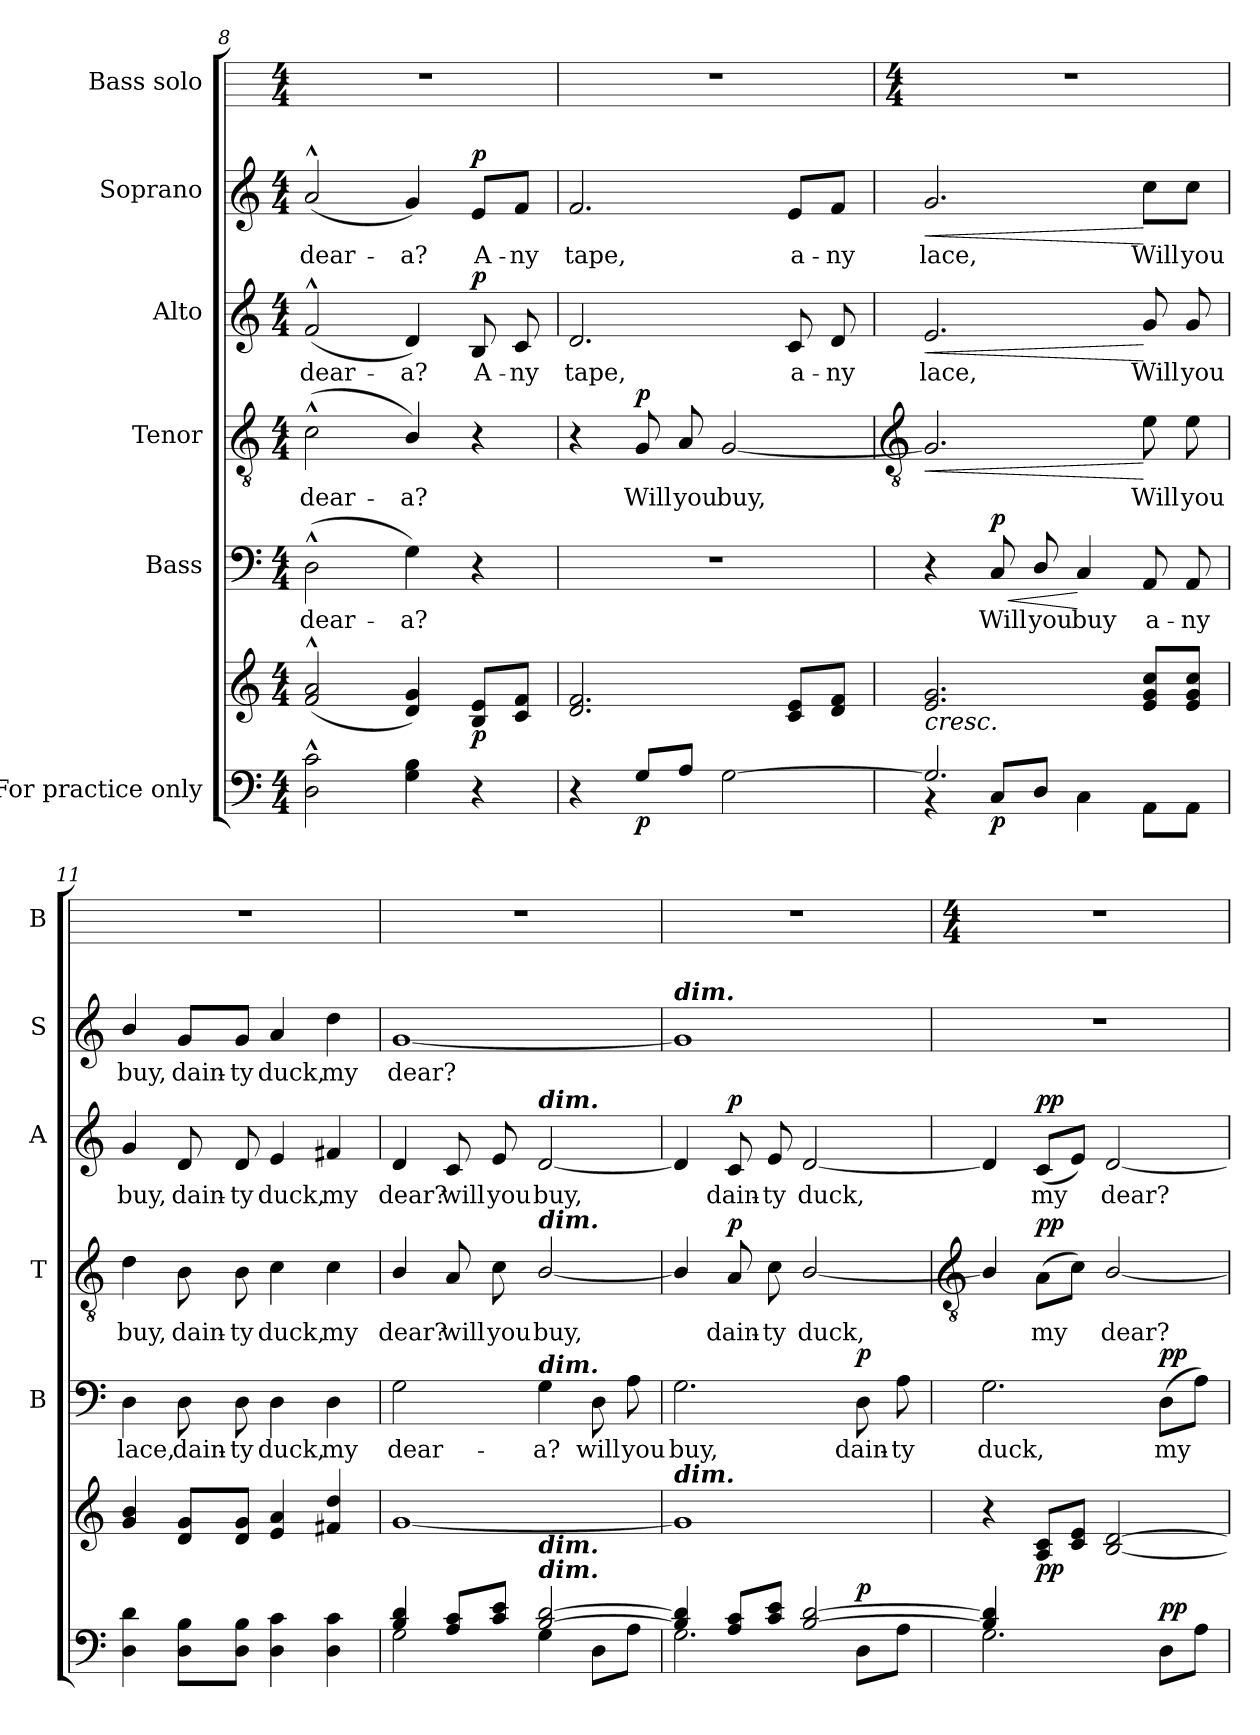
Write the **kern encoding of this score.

**kern	**kern	**dynam	**kern	**text	**dynam	**kern	**text	**dynam	**kern	**text	**dynam	**kern	**text	**dynam	**kern
*part6	*part6	*part6	*part5	*part5	*part5	*part4	*part4	*part4	*part3	*part3	*part3	*part2	*part2	*part2	*part1
*staff7	*staff6	*staff6/7	*staff5	*staff5	*staff5	*staff4	*staff4	*staff4	*staff3	*staff3	*staff3	*staff2	*staff2	*staff2	*staff1
*I"For practice  only	*	*	*I"Bass	*	*	*I"Tenor	*	*	*I"Alto	*	*	*I"Soprano	*	*	*I"Bass solo
*	*	*	*I'B	*	*	*I'T	*	*	*I'A	*	*	*I'S	*	*	*I'B
*clefF4	*clefG2	*	*clefF4	*	*	*clefGv2	*	*	*clefG2	*	*	*clefG2	*	*	*
*k[]	*k[]	*	*k[]	*	*	*k[]	*	*	*k[]	*	*	*k[]	*	*	*
*C:	*C:	*	*C:	*	*	*C:	*	*	*C:	*	*	*C:	*	*	*
*M4/4	*M4/4	*	*M4/4	*	*	*M4/4	*	*	*M4/4	*	*	*M4/4	*	*	*M4/4
=8	=8	=8	=8	=8	=8	=8	=8	=8	=8	=8	=8	=8	=8	=8	=8
!	!	!	!	!LO:LY:b	!	!	!LO:LY:b	!	!	!LO:LY:b	!	!	!LO:LY:b	!	!
2D^^ 2c^^	(<2f^^ 2a^^	.	(>2D^^	dear-	.	(<2c^^	dear-	.	(<2f^^	dear-	.	(<2a^^	dear-	.	1r
!	!	!	!	!LO:LY:b	!	!	!LO:LY:b	!	!	!LO:LY:b	!	!	!LO:LY:b	!	!
4G 4B	4d 4g)	.	4G)	-a?	.	4B/)	-a?	.	4d)	-a?	.	4g)	-a?	.	.
!	!	!LO:DY:b	!	!	!	!	!	!	!	!LO:LY:b	!LO:DY:b	!	!LO:LY:b	!LO:DY:b	!
4r	8B 8eL	p	4r	.	.	4r	.	.	8B	A-	p	8e/L	A-	p	.
!	!	!	!	!	!	!	!	!	!	!LO:LY:b	!	!	!LO:LY:b	!	!
.	8c 8fJ	.	.	.	.	.	.	.	8c	-ny	.	8f/J	-ny	.	.
=9	=9	=9	=9	=9	=9	=9	=9	=9	=9	=9	=9	=9	=9	=9	=9
!	!	!	!	!	!	!	!	!	!	!LO:LY:b	!	!	!LO:LY:b	!	!
4r	2.d 2.f	.	1r	.	.	4r	.	.	2.d	tape,	.	2.f	tape,	.	1r
!	!	!LO:DY:b=2	!	!	!	!	!LO:LY:b	!LO:DY:b	!	!	!	!	!	!	!
8G\L	.	p	.	.	.	8G	Will	p	.	.	.	.	.	.	.
!	!	!	!	!	!	!	!LO:LY:b	!	!	!	!	!	!	!	!
8A/J	.	.	.	.	.	8A	you	.	.	.	.	.	.	.	.
!	!	!	!	!	!	!	!LO:LY:b	!	!	!	!	!	!	!	!
[2G\	.	.	.	.	.	[2G	buy,	.	.	.	.	.	.	.	.
!	!	!	!	!	!	!	!	!	!	!LO:LY:b	!	!	!LO:LY:b	!	!
.	8c 8eL	.	.	.	.	.	.	.	8c	a-	.	8e/L	a-	.	.
!	!	!	!	!	!	!	!	!	!	!LO:LY:b	!	!	!LO:LY:b	!	!
.	8d 8fJ	.	.	.	.	.	.	.	8d	-ny	.	8f/J	-ny	.	.
!!LO:LB:g=z
=10	=10	=10	=10	=10	=10	=10	=10	=10	=10	=10	=10	=10	=10	=10	=10
*	*	*	*	*	*	*clefGv2	*	*	*	*	*	*	*	*	*
*	*	*	*	*	*	*	*	*	*	*	*	*	*	*	*M4/4
*^	*	*	*	*	*	*	*	*	*	*	*	*	*	*	*
!	!	!	!LO:HP:b	!	!	!	!	!	!LO:HP:b	!	!LO:LY:b	!LO:HP:b	!	!LO:LY:b	!LO:HP:b	!
2.G/]	4r	2.e 2.g	<	4r	.	.	2.G]	.	<	2.e	lace,	<	2.g	lace,	<	1r
!	!	!	!LO:DY:b=2	!	!LO:LY:b	!LO:HP:b	!	!	!	!	!	!	!	!	!	!
!	!	!	!	!	!	!LO:DY:n=1:b	!	!	!	!	!	!	!	!	!	!
.	8C\L	.	p	8C	Will	< p	.	.	.	.	.	.	.	.	.	.
!	!	!	!	!	!LO:LY:b	!	!	!	!	!	!	!	!	!	!	!
.	8D/J	.	.	8D/	you	.	.	.	.	.	.	.	.	.	.	.
!	!	!	!	!	!LO:LY:b	!	!	!	!	!	!	!	!	!	!	!
.	4C\	.	.	4C	buy	[	.	.	.	.	.	.	.	.	.	.
!	!	!	!	!	!LO:LY:b	!	!	!LO:LY:b	!	!	!LO:LY:b	!	!	!LO:LY:b	!	!
4ryy	8AA\L	8e 8g 8ccL	[	8AA	a-	.	8e	Will	[	8g	Will	[	8cc\L	Will	[	.
!	!	!	!	!	!LO:LY:b	!	!	!LO:LY:b	!	!	!LO:LY:b	!	!	!LO:LY:b	!	!
.	8AA\J	8e 8g 8ccJ	.	8AA	-ny	.	8e	you	.	8g	you	.	8cc\J	you	.	.
=11	=11	=11	=11	=11	=11	=11	=11	=11	=11	=11	=11	=11	=11	=11	=11	=11
!	!	!	!	!	!LO:LY:b	!	!	!LO:LY:b	!	!	!LO:LY:b	!	!	!LO:LY:b	!	!
1ryy	4D\ 4d\	4g/ 4b/	.	4D	lace,	.	4d	buy,	.	4g/	buy,	.	4b/	buy,	.	1r
!	!	!	!	!	!LO:LY:b	!	!	!LO:LY:b	!	!	!LO:LY:b	!	!	!LO:LY:b	!	!
.	8D\ 8B\L	8d 8gL	.	8D	dain-	.	8B	dain-	.	8d	dain-	.	8g/L	dain-	.	.
!	!	!	!	!	!LO:LY:b	!	!	!LO:LY:b	!	!	!LO:LY:b	!	!	!LO:LY:b	!	!
.	8D\ 8B\J	8d 8gJ	.	8D	-ty	.	8B	-ty	.	8d	-ty	.	8g/J	-ty	.	.
!	!	!	!	!	!LO:LY:b	!	!	!LO:LY:b	!	!	!LO:LY:b	!	!	!LO:LY:b	!	!
.	4D\ 4c\	4e 4a	.	4D	duck,	.	4c	duck,	.	4e	duck,	.	4a	duck,	.	.
!	!	!	!	!	!LO:LY:b	!	!	!LO:LY:b	!	!	!LO:LY:b	!	!	!LO:LY:b	!	!
.	4D\ 4c\	4f#X 4dd	.	4D	my	.	4c	my	.	4f#X	my	.	4dd	my	.	.
=12	=12	=12	=12	=12	=12	=12	=12	=12	=12	=12	=12	=12	=12	=12	=12	=12
!	!	!	!	!	!LO:LY:b	!	!	!LO:LY:b	!	!	!LO:LY:b	!	!	!LO:LY:b	!	!
4B/ 4d/	2G\	[1g	.	2G	dear-	.	4B/	dear?	.	4d	dear?	.	[1g	dear?	.	1r
!	!	!	!	!	!	!	!	!LO:LY:b	!	!	!LO:LY:b	!	!	!	!	!
8A/ 8c/L	.	.	.	.	.	.	8A	will	.	8c	will	.	.	.	.	.
!	!	!	!	!	!	!	!	!LO:LY:b	!	!	!LO:LY:b	!	!	!	!	!
8c/ 8e/J	.	.	.	.	.	.	8c	you	.	8e	you	.	.	.	.	.
!	!	!	!	!	!	!	!	!	!	!LO:TX:a:Bi:t=dim.	!	!	!	!	!	!
!	!	!	!	!	!	!	!LO:TX:a:Bi:t=dim.	!	!	!	!	!	!	!	!	!
!	!	!	!	!LO:TX:a:Bi:t=dim.	!	!	!	!	!	!	!	!	!	!	!	!
!LO:TX:a:Bi:t=dim.	!	!	!	!	!	!	!	!	!	!	!	!	!	!	!	!
!LO:TX:a:Bi:t=dim.	!	!	!	!	!	!	!	!	!	!	!	!	!	!	!	!
!	!	!	!	!	!LO:LY:b	!	!	!LO:LY:b	!	!	!LO:LY:b	!	!	!	!	!
[2B/ [2d/	4G\	.	.	4G	-a?	.	[2B/	buy,	.	[2d	buy,	.	.	.	.	.
!	!	!	!	!	!LO:LY:b	!	!	!	!	!	!	!	!	!	!	!
.	8D\L	.	.	8D	will	.	.	.	.	.	.	.	.	.	.	.
!	!	!	!	!	!LO:LY:b	!	!	!	!	!	!	!	!	!	!	!
.	8A\J	.	.	8A	you	.	.	.	.	.	.	.	.	.	.	.
=13	=13	=13	=13	=13	=13	=13	=13	=13	=13	=13	=13	=13	=13	=13	=13	=13
!	!	!	!	!	!	!	!	!	!	!	!	!	!LO:TX:a:Bi:t=dim.	!	!	!
!	!	!LO:TX:a:Bi:t=dim.	!	!	!	!	!	!	!	!	!	!	!	!	!	!
!	!	!	!	!	!LO:LY:b	!	!	!	!	!	!	!	!	!	!	!
4B/] 4d/]	2.G\	1g]	.	2.G	buy,	.	4B/]	.	.	4d]	.	.	1g]	.	.	1r
!	!	!	!	!	!	!	!	!LO:LY:b	!LO:DY:b	!	!LO:LY:b	!LO:DY:b	!	!	!	!
8A/ 8c/L	.	.	.	.	.	.	8A	dain-	p	8c	dain-	p	.	.	.	.
!	!	!	!	!	!	!	!	!LO:LY:b	!	!	!LO:LY:b	!	!	!	!	!
8c/ 8e/J	.	.	.	.	.	.	8c	-ty	.	8e	-ty	.	.	.	.	.
!	!	!	!	!	!	!	!	!LO:LY:b	!	!	!LO:LY:b	!	!	!	!	!
[2B/ [2d/	.	.	.	.	.	.	[2B/	duck,	.	[2d	duck,	.	.	.	.	.
!	!	!	!LO:DY:a=2	!	!LO:LY:b	!LO:DY:b	!	!	!	!	!	!	!	!	!	!
.	8D\L	.	p	8D	dain-	p	.	.	.	.	.	.	.	.	.	.
!	!	!	!	!	!LO:LY:b	!	!	!	!	!	!	!	!	!	!	!
.	8A\J	.	.	8A	-ty	.	.	.	.	.	.	.	.	.	.	.
!!LO:LB:g=z
=14	=14	=14	=14	=14	=14	=14	=14	=14	=14	=14	=14	=14	=14	=14	=14	=14
*	*	*	*	*	*	*	*clefGv2	*	*	*	*	*	*	*	*	*
*	*	*	*	*	*	*	*	*	*	*	*	*	*	*	*	*M4/4
!	!	!	!	!	!LO:LY:b	!	!	!	!	!	!	!	!	!	!	!
4B/] 4d/]	2.G\	4r	.	2.G	duck,	.	4B/]	.	.	4d]	.	.	1r	.	.	1r
!	!	!	!LO:DY:b	!	!	!	!	!LO:LY:b	!LO:DY:b	!	!LO:LY:b	!LO:DY:b	!	!	!	!
2.ryy	.	8A 8cL	pp	.	.	.	(>8AL	my	pp	(<8cL	my	pp	.	.	.	.
.	.	8c 8eJ	.	.	.	.	8cJ)	.	.	8eJ)	.	.	.	.	.	.
!	!	!	!	!	!	!	!	!LO:LY:b	!	!	!LO:LY:b	!	!	!	!	!
.	.	[2B [2d	.	.	.	.	[2B/	dear?	.	[2d	dear?	.	.	.	.	.
!	!	!	!LO:DY:a=2	!	!LO:LY:b	!LO:DY:b	!	!	!	!	!	!	!	!	!	!
.	8D\L	.	pp	(8DL	my	pp	.	.	.	.	.	.	.	.	.	.
.	8A\J	.	.	8AJ)	.	.	.	.	.	.	.	.	.	.	.	.
*v	*v	*	*	*	*	*	*	*	*	*	*	*	*	*	*	*
=	=	=	=	=	=	=	=	=	=	=	=	=	=	=	=
*-	*-	*-	*-	*-	*-	*-	*-	*-	*-	*-	*-	*-	*-	*-	*-
